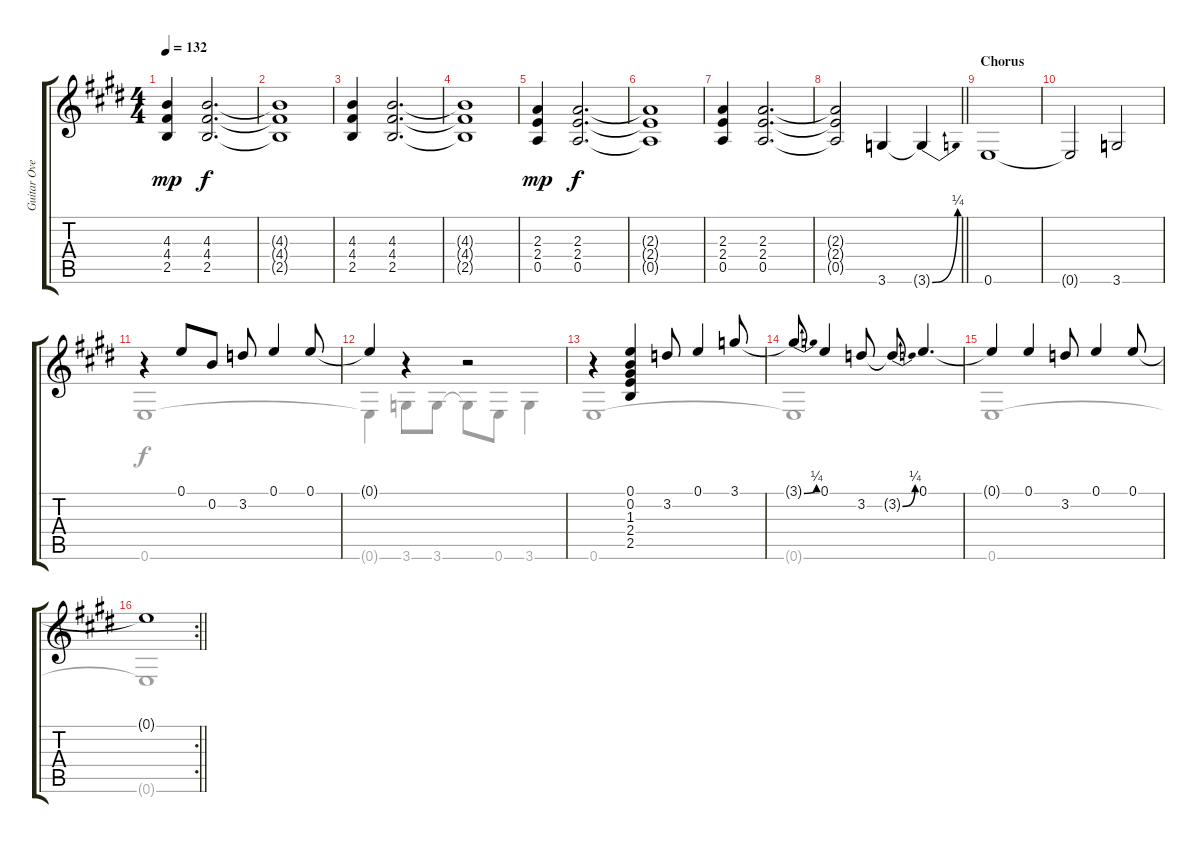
\track ("Guitar Overdrive" "Guitar Ove") {instrument overdrivenguitar}
\staff {score tabs}
\tuning (E4 B3 G3 D3 A2 E2) {hide}
\voice
\ts (4 4)
\tempo 132
\clef g2
\ks e
(4.3 4.4 2.5).4{dy mp} (4.3 4.4 2.5).2{d dy f} |
(4.3{t} 4.4{t} 2.5{t}).1 |
(4.3 4.4 2.5).4 (4.3 4.4 2.5).2{d} |
(4.3{t} 4.4{t} 2.5{t}).1 |
(2.3 2.4 0.5).4{dy mp} (2.3 2.4 0.5).2{d dy f} |
(2.3{t} 2.4{t} 0.5{t}).1 |
(2.3 2.4 0.5).4 (2.3 2.4 0.5).2{d} |
\barLineRight lightlight
(2.3{t} 2.4{t} 0.5{t}).2 3.6.4 3.6{be (bend 0 0 60 1) t}.4 |
\section ("" "Chorus")
0.6.1 |
0.6{t}.2 3.6.2 |
r.4 0.1.8 0.2.8 3.2.8 0.1.4 0.1.8 |
0.1{t}.4 r.4 r.2 |
r.4 (0.1 0.2 1.3 2.4 2.5).4 3.2.8 0.1.4 3.1.8 |
3.1{be (bend 0 0 60 1) t}.8 0.1.4 3.2.8 3.2{be (bend 0 0 60 1) t}.8 0.1.4{d} |
0.1{t}.4 0.1.4 3.2.8 0.1.4 0.1.8 |
\rc 2
\barLineRight lightlight
0.1{t}.1
\voice
\clef g2
\ottava regular
\simile none
\ks e
|
|
|
|
|
|
|
\barLineRight lightlight
|
|
|
0.6.1 |
0.6{t}.4 3.6.8 3.6.8 3.6{t}.8 0.6.8 3.6.4 |
0.6.1 |
0.6{t}.1 |
0.6.1 |
\barLineRight lightlight
0.6{t}.1
